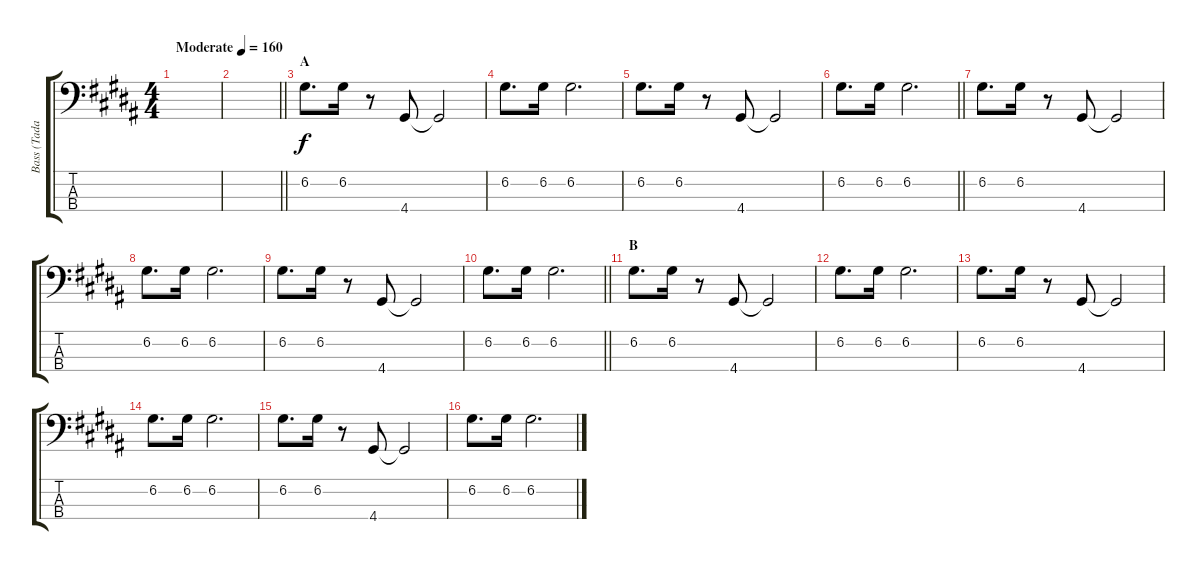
\track ("Bass (Tadashi \"Crazy Cool Joe\" Masumoto)" "Bass (Tada") {instrument electricbassfinger}
\staff {score tabs}
\tuning (G2 D2 A1 E1) {hide}
\ts (4 4)
\tempo (160 "Moderate")
\clef f4
\ks g#minor
|
\barLineRight lightlight
|
\section ("" "A")
6.2.8{d} 6.2.16 r.8 4.4.8 4.4{t}.2 |
6.2.8{d} 6.2.16 6.2.2{d} |
6.2.8{d} 6.2.16 r.8 4.4.8 4.4{t}.2 |
\barLineRight lightlight
6.2.8{d} 6.2.16 6.2.2{d} |
6.2.8{d} 6.2.16 r.8 4.4.8 4.4{t}.2 |
6.2.8{d} 6.2.16 6.2.2{d} |
6.2.8{d} 6.2.16 r.8 4.4.8 4.4{t}.2 |
\barLineRight lightlight
6.2.8{d} 6.2.16 6.2.2{d} |
\section ("" "B")
6.2.8{d} 6.2.16 r.8 4.4.8 4.4{t}.2 |
6.2.8{d} 6.2.16 6.2.2{d} |
6.2.8{d} 6.2.16 r.8 4.4.8 4.4{t}.2 |
6.2.8{d} 6.2.16 6.2.2{d} |
6.2.8{d} 6.2.16 r.8 4.4.8 4.4{t}.2 |
6.2.8{d} 6.2.16 6.2.2{d}
